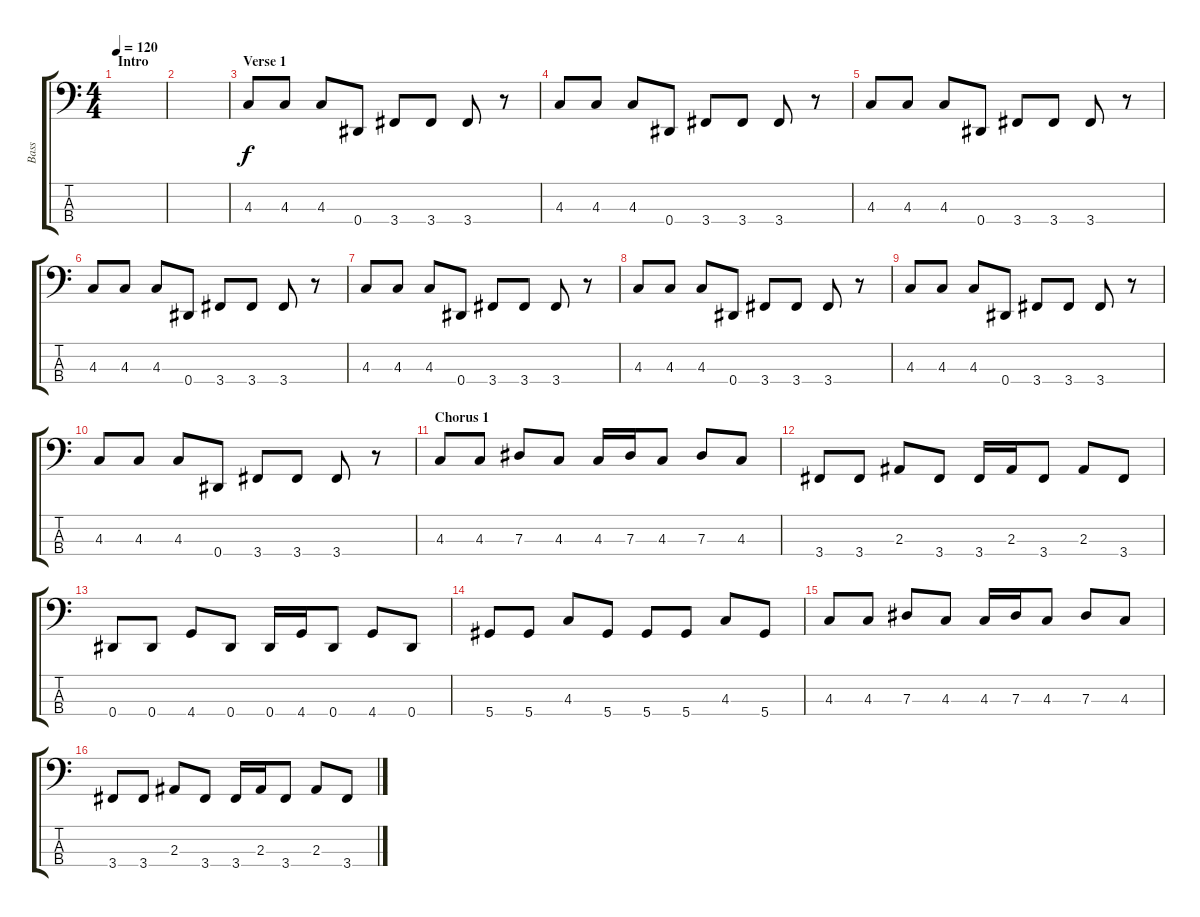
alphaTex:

\track ("Bass" "Bass") {instrument electricbassfinger}
\staff {score tabs}
\tuning (Gb2 Db2 Ab1 Eb1) {hide}
\ts (4 4)
\section ("" "Intro")
\tempo 120
\clef f4
\ks c
|
|
\section ("" "Verse 1")
4.3.8 4.3.8 4.3.8 0.4.8 3.4.8 3.4.8 3.4.8 r.8 |
4.3.8 4.3.8 4.3.8 0.4.8 3.4.8 3.4.8 3.4.8 r.8 |
4.3.8 4.3.8 4.3.8 0.4.8 3.4.8 3.4.8 3.4.8 r.8 |
4.3.8 4.3.8 4.3.8 0.4.8 3.4.8 3.4.8 3.4.8 r.8 |
4.3.8 4.3.8 4.3.8 0.4.8 3.4.8 3.4.8 3.4.8 r.8 |
4.3.8 4.3.8 4.3.8 0.4.8 3.4.8 3.4.8 3.4.8 r.8 |
4.3.8 4.3.8 4.3.8 0.4.8 3.4.8 3.4.8 3.4.8 r.8 |
4.3.8 4.3.8 4.3.8 0.4.8 3.4.8 3.4.8 3.4.8 r.8 |
\section ("" "Chorus 1")
4.3.8 4.3.8 7.3.8 4.3.8 4.3.16 7.3.16 4.3.8 7.3.8 4.3.8 |
3.4.8 3.4.8 2.3.8 3.4.8 3.4.16 2.3.16 3.4.8 2.3.8 3.4.8 |
0.4.8 0.4.8 4.4.8 0.4.8 0.4.16 4.4.16 0.4.8 4.4.8 0.4.8 |
5.4.8 5.4.8 4.3.8 5.4.8 5.4.8 5.4.8 4.3.8 5.4.8 |
4.3.8 4.3.8 7.3.8 4.3.8 4.3.16 7.3.16 4.3.8 7.3.8 4.3.8 |
3.4.8 3.4.8 2.3.8 3.4.8 3.4.16 2.3.16 3.4.8 2.3.8 3.4.8
